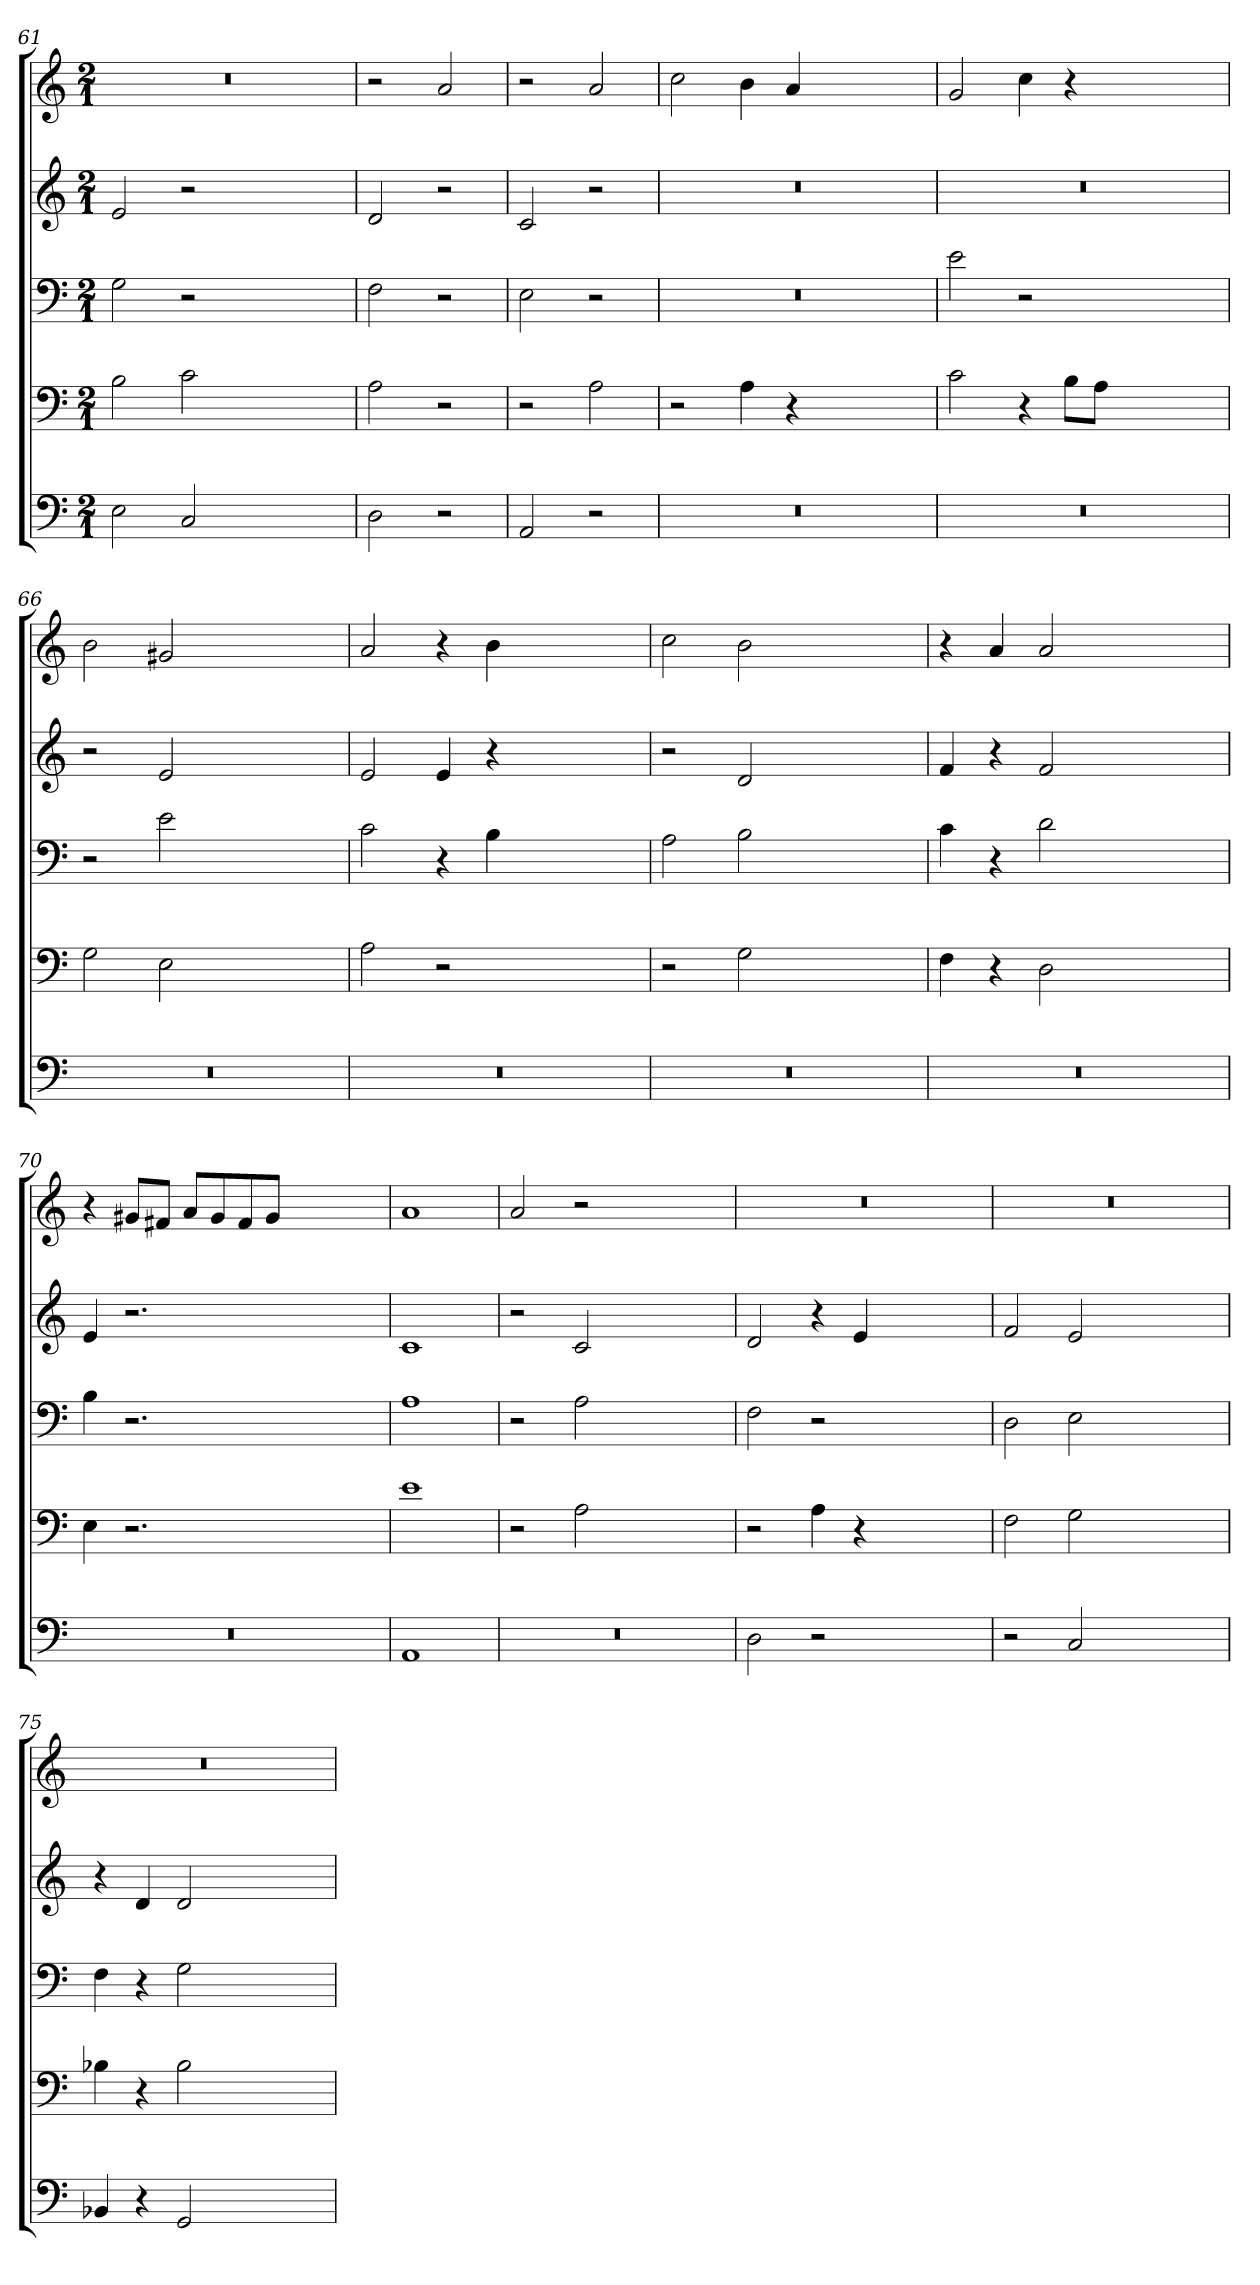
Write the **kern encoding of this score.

**kern	**kern	**kern	**kern	**kern
*part5	*part4	*part3	*part2	*part1
*staff5	*staff4	*staff3	*staff2	*staff1
*clefF4	*clefF4	*clefF4	*clefG2	*clefG2
*k[]	*k[]	*k[]	*k[]	*k[]
*C:	*C:	*C:	*C:	*C:
*M2/1	*M2/1	*M2/1	*M2/1	*M2/1
=61	=61	=61	=61	=61
2E	2B	2G	2e	0r
2C	2c	2r	2r	.
1ryy	1ryy	1ryy	1ryy	.
=62	=62	=62	=62	=62
2D	2A	2F	2d	2r
2r	2r	2r	2r	2a
=63	=63	=63	=63	=63
2AA	2r	2E	2c	2r
2r	2A	2r	2r	2a
=64	=64	=64	=64	=64
0r	2r	0r	0r	2cc
.	4A	.	.	4b
.	4r	.	.	4a
.	1ryy	.	.	1ryy
=65	=65	=65	=65	=65
0r	2c	2e	0r	2g
.	4r	2r	.	4cc
.	8BL	.	.	4r
.	8AJ	.	.	.
.	1ryy	1ryy	.	1ryy
=66	=66	=66	=66	=66
0r	2G	2r	2r	2b
.	2E	2e	2e	2g#Xi
.	1ryy	1ryy	1ryy	1ryy
=67	=67	=67	=67	=67
0r	2A	2c	2e	2a
.	2r	4r	4e	4r
.	.	4B	4r	4b
.	1ryy	1ryy	1ryy	1ryy
=68	=68	=68	=68	=68
0r	2r	2A	2r	2cc
.	2G	2B	2d	2b
.	1ryy	1ryy	1ryy	1ryy
=69	=69	=69	=69	=69
0r	4F	4c	4f	4r
.	4r	4r	4r	4aj
.	2D	2d	2fZ	2a
.	1ryy	1ryy	1ryy	1ryy
=70	=70	=70	=70	=70
0r	4E	4B	4e	4r
.	2.r	2.r	2.r	8g#XjL
.	.	.	.	8f#XjJ
.	.	.	.	8aZL
.	.	.	.	8g#j
.	.	.	.	8f#j
.	.	.	.	8g#jJ
.	1ryy	1ryy	1ryy	1ryy
=71	=71	=71	=71	=71
1AA	1eV	1A	1c	1a
=72	=72	=72	=72	=72
0r	2r	2r	2r	2aZ
.	2A	2A	2c	2r
.	1ryy	1ryy	1ryy	1ryy
=73	=73	=73	=73	=73
2D	2r	2F	2d	0r
2r	4A	2r	4r	.
.	4r	.	4e	.
1ryy	1ryy	1ryy	1ryy	.
=74	=74	=74	=74	=74
2r	2F	2D	2f	0r
2C	2G	2E	2e	.
1ryy	1ryy	1ryy	1ryy	.
=75	=75	=75	=75	=75
4BB-X	4B-X	4F	4r	0r
4r	4r	4r	4dj	.
2GG	2B-Z	2G	2d	.
1ryy	1ryy	1ryy	1ryy	.
=	=	=	=	=
*-	*-	*-	*-	*-
